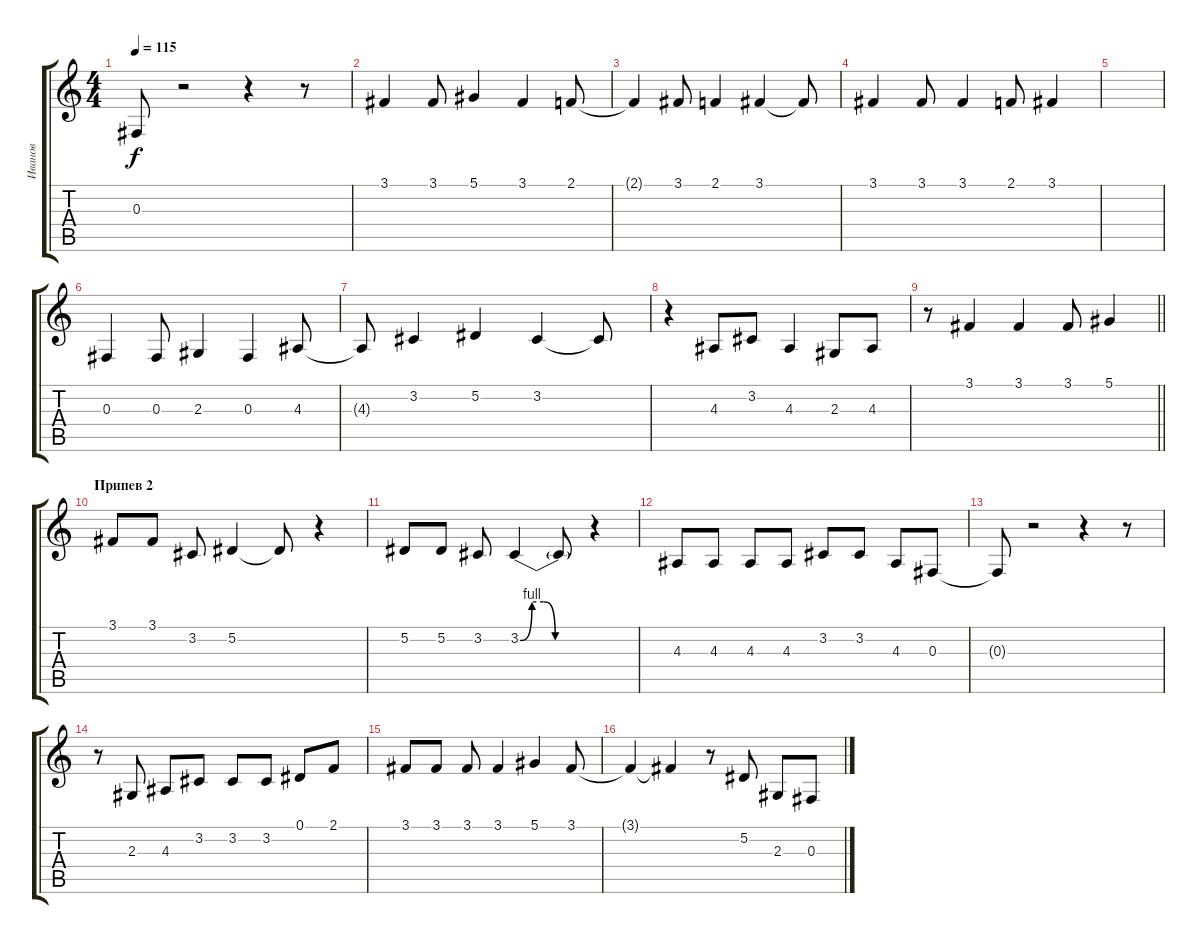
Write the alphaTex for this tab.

\track ("Иванов" "Иванов") {instrument oboe}
\staff {score tabs}
\tuning (Eb4 Bb3 Gb3 Db3 Ab2 Eb2) {hide}
\ts (4 4)
\tempo 115
\clef g2
\ks c
0.3{t}.8{dy f} r.2 r.4 r.8 |
3.1.4 3.1.8 5.1.4 3.1.4 2.1.8 |
2.1{t}.4 3.1.8 2.1.4 3.1.4 3.1{t}.8 |
3.1.4 3.1.8 3.1.4 2.1.8 3.1.4 |
|
0.3.4 0.3.8 2.3.4 0.3.4 4.3.8 |
4.3{t}.8 3.2.4 5.2.4 3.2.4 3.2{t}.8 |
r.4 4.3.8 3.2.8 4.3.4 2.3.8 4.3.8 |
\barLineRight lightlight
r.8 3.1.4 3.1.4 3.1.8 5.1.4 |
\section ("" "Припев 2")
3.1.8 3.1.8 3.2.8 5.2.4 5.2{t}.8 r.4 |
5.2.8 5.2.8 3.2.8 3.2{be (custom 0 0 10 4 20 4 30 0 60 0)}.4 3.2{t}.8 r.4 |
4.3.8 4.3.8 4.3.8 4.3.8 3.2.8 3.2.8 4.3.8 0.3.8 |
0.3{t}.8 r.2 r.4 r.8 |
r.8 2.3.8 4.3.8 3.2.8 3.2.8 3.2.8 0.1.8 2.1.8 |
3.1.8 3.1.8 3.1.8 3.1.4 5.1.4 3.1.8 |
3.1{t}.4 3.1{t}.4 r.8 5.2.8 2.3.8 0.3.8
